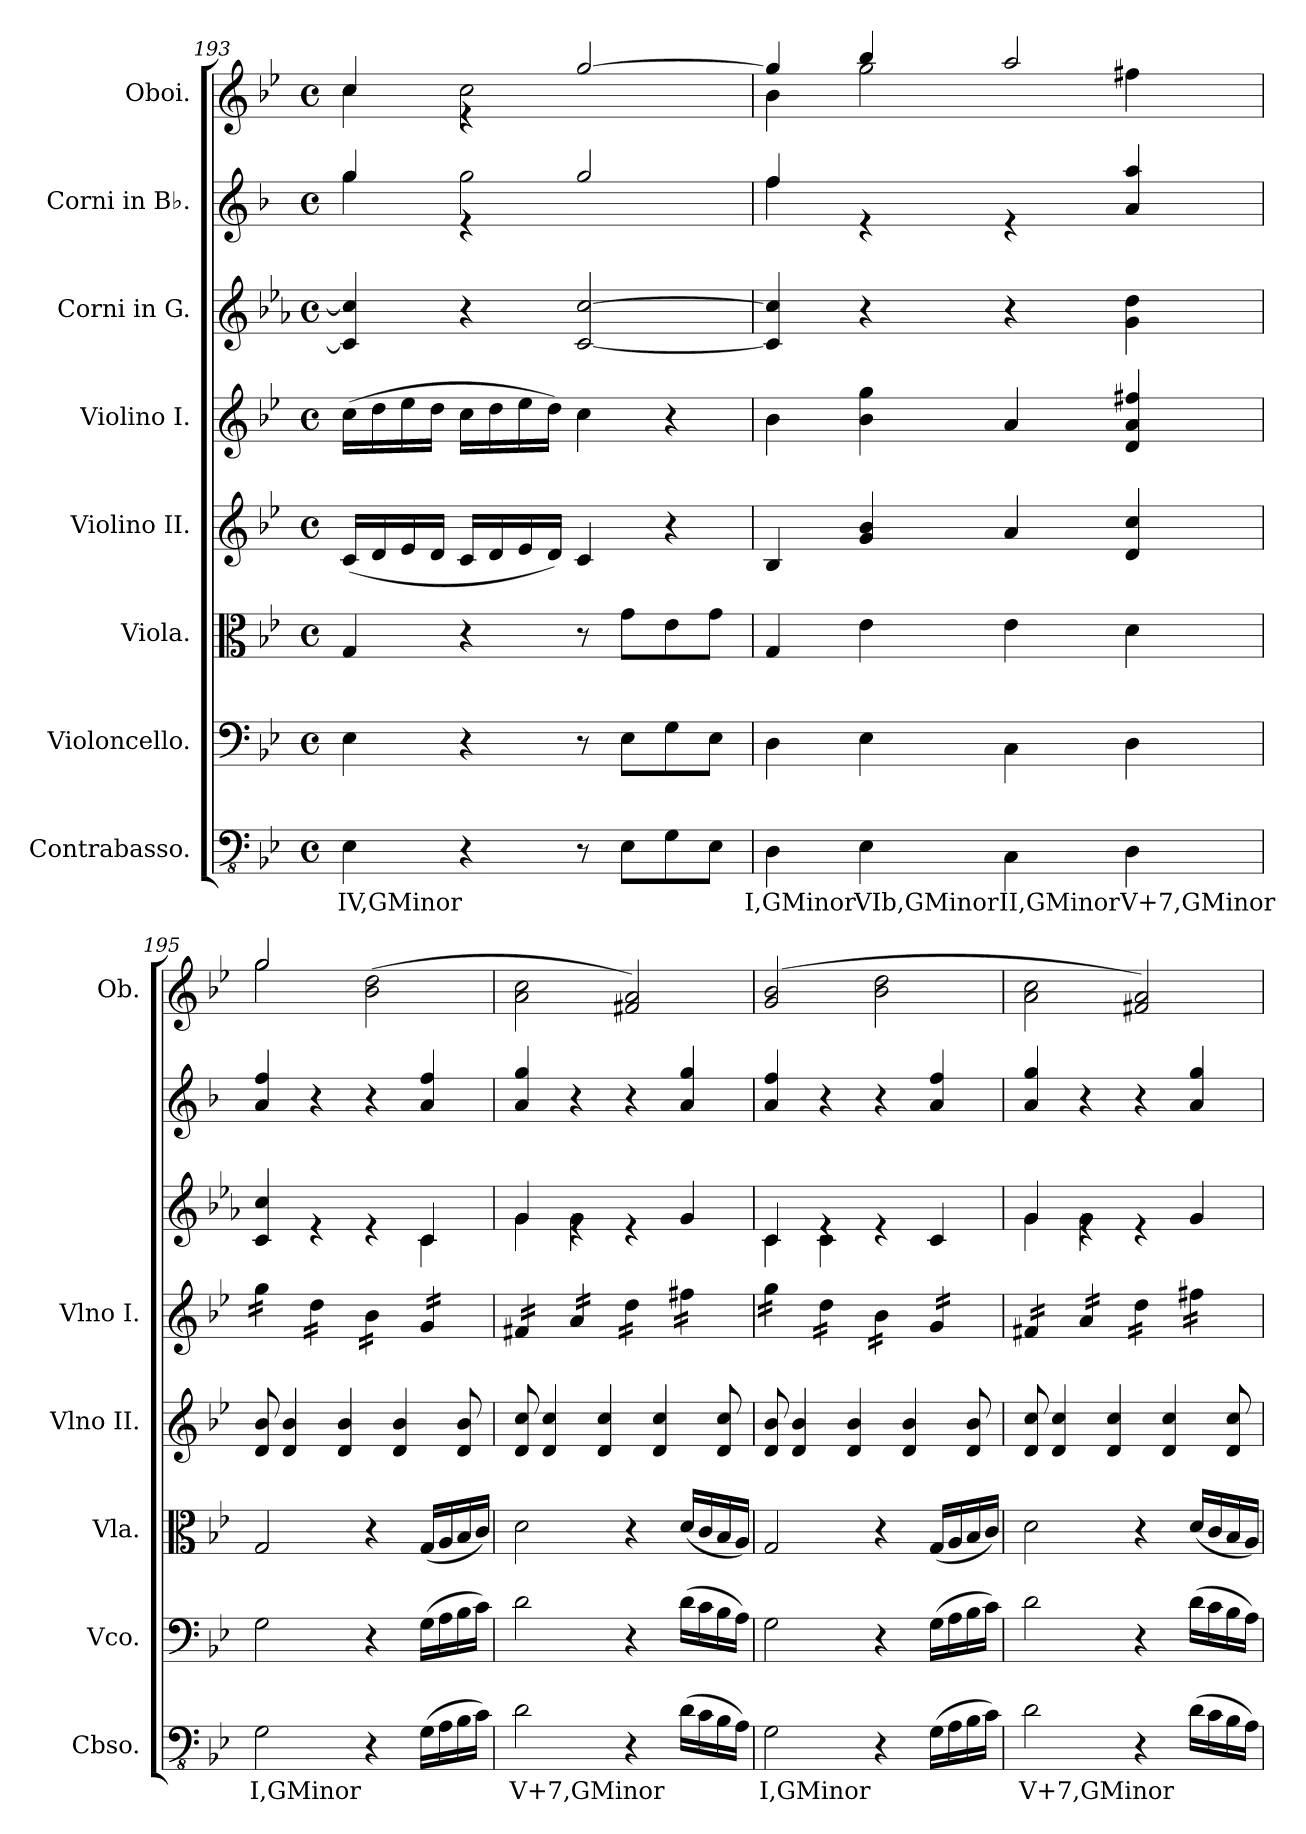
**kern	**text	**kern	**kern	**kern	**kern	**kern	**kern	**kern
*part8	*part8	*part7	*part6	*part5	*part4	*part3	*part2	*part1
*staff8	*staff8	*staff7	*staff6	*staff5	*staff4	*staff3	*staff2	*staff1
*I"Contrabasso.	*	*I"Violoncello.	*I"Viola.	*I"Violino II.	*I"Violino I.	*I"Corni in G.	*I"Corni in B♭.	*I"Oboi.
*I'Cbso.	*	*I'Vco.	*I'Vla.	*I'Vlno II.	*I'Vlno I.	*	*	*I'Ob.
!!LO:PB:g=z
*clefFv4	*	*clefF4	*clefC3	*clefG2	*clefG2	*clefG2	*clefG2	*clefG2
*	*	*	*	*	*	*ITrd3c5	*ITrd4c7	*
*k[b-e-]	*	*k[b-e-]	*k[b-e-]	*k[b-e-]	*k[b-e-]	*k[b-e-]	*k[b-e-]	*k[b-e-]
*M4/4	*	*M4/4	*M4/4	*M4/4	*M4/4	*M4/4	*M4/4	*M4/4
*met(c)	*	*met(c)	*met(c)	*met(c)	*met(c)	*met(c)	*met(c)	*met(c)
=193	=193	=193	=193	=193	=193	=193	=193	=193
*	*	*	*	*	*	*	*^	*^
4EE-\	IV,GMinor	4E-\	4G/	(16c/LL	(16cc\LL	4G/] 4g/]	4cc/	4cc\	4cc/	4cc\
.	.	.	.	16d/	16dd\	.	.	.	.	.
.	.	.	.	16e-/	16ee-\	.	.	.	.	.
.	.	.	.	16d/JJ	16dd\JJ	.	.	.	.	.
4r	.	4r	4r	16c/LL	16cc\LL	4r	4re	2cc\	4re	2cc\
.	.	.	.	16d/	16dd\	.	.	.	.	.
.	.	.	.	16e-/	16ee-\	.	.	.	.	.
.	.	.	.	16d/JJ)	16dd\JJ)	.	.	.	.	.
8r	.	8r	8r	4c/	4cc\	[2G/ [2g/	2cc/	.	[2gg/	.
8EE-\L	.	8E-\L	8g\L	.	.	.	.	.	.	.
8GG\	.	8G\	8e-\	4r	4r	.	.	4ryy	.	4ryy
8EE-\J	.	8E-\J	8g\J	.	.	.	.	.	.	.
!!LO:PB:g=z	!!
=194	=194	=194	=194	=194	=194	=194	=194	=194	=194	=194
4DD\	I,GMinor	4D\	4G/	4B-/	4b-\	4G/] 4g/]	4b-/	4b-\	4gg/]	4b-\
4EE-\	VIb,GMinor	4E-\	4e-\	4g/ 4b-/	4b-\ 4gg\	4r	4re	2.ryy	4bb-/	2gg\
4CC\	II,GMinor	4C\	4e-\	4a/	4a/	4r	4re	.	2aa/	.
4DD\	V+7,GMinor	4D\	4d\	4d/ 4cc/	4d/ 4a/ 4ff#X/	4d\ 4a\	4d/ 4dd/	.	.	4ff#X\
*	*	*	*	*	*	*	*v	*v	*	*
=195	=195	=195	=195	=195	=195	=195	=195	=195	=195
*	*	*	*	*	*	*^	*	*	*
*	*	*	*	*	*tremolo	*	*	*	*	*
2GG\	I,GMinor	2G\	2G/	8d/ 8b-/	16gg\LL	4G/ 4g/	2.ryy	4d/ 4b-/	2gg/	2gg\
.	.	.	.	.	16gg\	.	.	.	.	.
.	.	.	.	4d/ 4b-/	16gg\	.	.	.	.	.
.	.	.	.	.	16gg\JJ	.	.	.	.	.
.	.	.	.	.	16dd\LL	4re	.	4r	.	.
.	.	.	.	.	16dd\	.	.	.	.	.
.	.	.	.	4d/ 4b-/	16dd\	.	.	.	.	.
.	.	.	.	.	16dd\JJ	.	.	.	.	.
4r	.	4r	4r	.	16b-\LL	4re	.	4r	(>2b-\ 2dd\	2ryy
.	.	.	.	.	16b-\	.	.	.	.	.
.	.	.	.	4d/ 4b-/	16b-\	.	.	.	.	.
.	.	.	.	.	16b-\JJ	.	.	.	.	.
(16GG\LL	.	(16G\LL	(16G/LL	.	16g/LL	4G/	4G\	4d/ 4b-/	.	.
16AA\	.	16A\	16A/	.	16g/	.	.	.	.	.
16BB-\	.	16B-\	16B-/	8d/ 8b-/	16g/	.	.	.	.	.
16C\JJ)	.	16c\JJ)	16c/JJ)	.	16g/JJ	.	.	.	.	.
*	*	*	*	*	*	*	*	*	*v	*v
=196	=196	=196	=196	=196	=196	=196	=196	=196	=196
2D\	V+7,GMinor	2d\	2d\	8d/ 8cc/	16f#X/LL	4d/	4d\	4d/ 4cc/	2a\ 2cc\
.	.	.	.	.	16f#X/	.	.	.	.
.	.	.	.	4d/ 4cc/	16f#X/	.	.	.	.
.	.	.	.	.	16f#X/JJ	.	.	.	.
.	.	.	.	.	16a/LL	4re	4d\	4r	.
.	.	.	.	.	16a/	.	.	.	.
.	.	.	.	4d/ 4cc/	16a/	.	.	.	.
.	.	.	.	.	16a/JJ	.	.	.	.
4r	.	4r	4r	.	16dd\LL	4re	2ryy	4r	2f#X/ 2a/)
.	.	.	.	.	16dd\	.	.	.	.
.	.	.	.	4d/ 4cc/	16dd\	.	.	.	.
.	.	.	.	.	16dd\JJ	.	.	.	.
(16D\LL	.	(16d\LL	(16d/LL	.	16ff#X\LL	4d/	.	4d/ 4cc/	.
16C\	.	16c\	16c/	.	16ff#X\	.	.	.	.
16BB-\	.	16B-\	16B-/	8d/ 8cc/	16ff#X\	.	.	.	.
16AA\JJ)	.	16A\JJ)	16A/JJ)	.	16ff#X\JJ	.	.	.	.
=197	=197	=197	=197	=197	=197	=197	=197	=197	=197
2GG\	I,GMinor	2G\	2G/	8d/ 8b-/	16gg\LL	4G/	4G\	4d/ 4b-/	(2g/ 2b-/
.	.	.	.	.	16gg\	.	.	.	.
.	.	.	.	4d/ 4b-/	16gg\	.	.	.	.
.	.	.	.	.	16gg\JJ	.	.	.	.
.	.	.	.	.	16dd\LL	4re	4G\	4r	.
.	.	.	.	.	16dd\	.	.	.	.
.	.	.	.	4d/ 4b-/	16dd\	.	.	.	.
.	.	.	.	.	16dd\JJ	.	.	.	.
4r	.	4r	4r	.	16b-\LL	4re	2ryy	4r	2b-\ 2dd\
.	.	.	.	.	16b-\	.	.	.	.
.	.	.	.	4d/ 4b-/	16b-\	.	.	.	.
.	.	.	.	.	16b-\JJ	.	.	.	.
(16GG\LL	.	(16G\LL	(16G/LL	.	16g/LL	4G/	.	4d/ 4b-/	.
16AA\	.	16A\	16A/	.	16g/	.	.	.	.
16BB-\	.	16B-\	16B-/	8d/ 8b-/	16g/	.	.	.	.
16C\JJ)	.	16c\JJ)	16c/JJ)	.	16g/JJ	.	.	.	.
!!LO:LB:g=z
=198	=198	=198	=198	=198	=198	=198	=198	=198	=198
2D\	V+7,GMinor	2d\	2d\	8d/ 8cc/	16f#X/LL	4d/	4d\	4d/ 4cc/	2a\ 2cc\
.	.	.	.	.	16f#X/	.	.	.	.
.	.	.	.	4d/ 4cc/	16f#X/	.	.	.	.
.	.	.	.	.	16f#X/JJ	.	.	.	.
.	.	.	.	.	16a/LL	4re	4d\	4r	.
.	.	.	.	.	16a/	.	.	.	.
.	.	.	.	4d/ 4cc/	16a/	.	.	.	.
.	.	.	.	.	16a/JJ	.	.	.	.
4r	.	4r	4r	.	16dd\LL	4re	2ryy	4r	2f#X/ 2a/)
.	.	.	.	.	16dd\	.	.	.	.
.	.	.	.	4d/ 4cc/	16dd\	.	.	.	.
.	.	.	.	.	16dd\JJ	.	.	.	.
(16D\LL	.	(16d\LL	(16d/LL	.	16ff#X\LL	4d/	.	4d/ 4cc/	.
16C\	.	16c\	16c/	.	16ff#X\	.	.	.	.
16BB-\	.	16B-\	16B-/	8d/ 8cc/	16ff#X\	.	.	.	.
16AA\JJ)	.	16A\JJ)	16A/JJ)	.	16ff#X\JJ	.	.	.	.
*	*	*	*	*	*Xtremolo	*	*	*	*
*	*	*	*	*	*	*v	*v	*	*
=	=	=	=	=	=	=	=	=
*-	*-	*-	*-	*-	*-	*-	*-	*-
